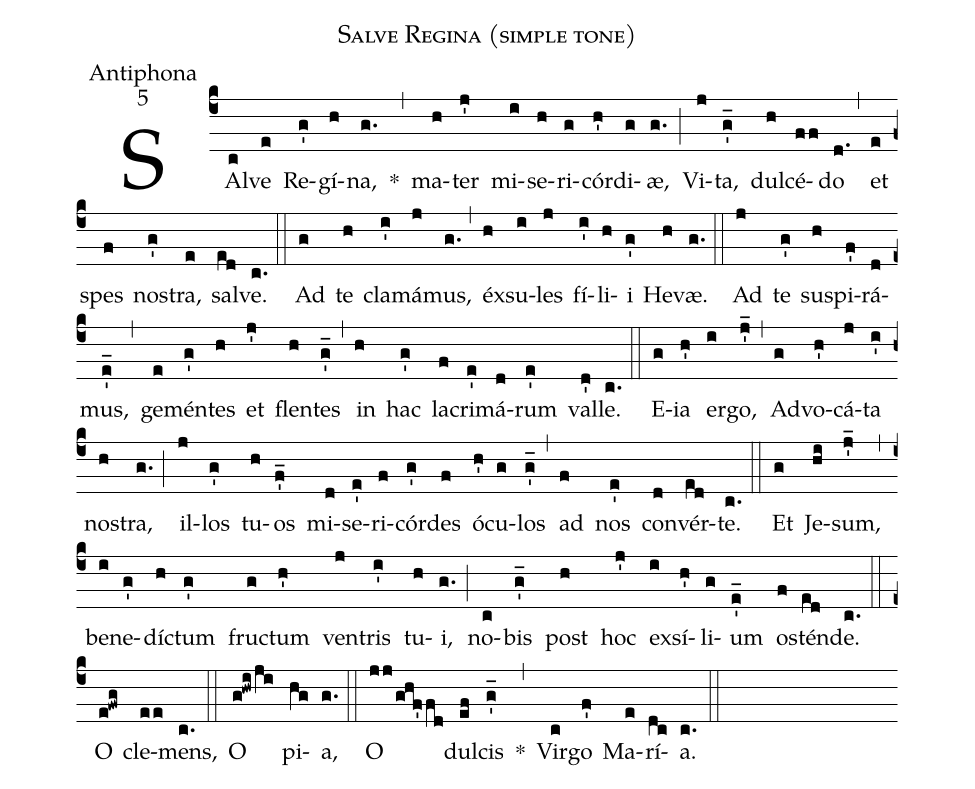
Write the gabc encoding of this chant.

name:Salve Regina (simple tone);
office-part:Antiphona;
mode:5;
%%
(c4) SAl(c)ve(e) Re(g')gí(h)na,(g.) *(,)
ma(h)ter(j') mi(i)se(h)ri(g)cór(h')di(g)æ,(g.) (;)
Vi(j)ta,(g_') dul(h)cé(ff)do(d.) (,)
et(e) spes(f) nos(g')tra,(e) sal(ed)ve.(c.) (::)
Ad(g) te(h) cla(i')má(j)mus,(g.) (,)
éx(h)su(i)les(j) fí(i')li(h)i(g') He(h)væ.(g.) (::)
Ad(j) te(g') sus(h)pi(f')rá(d)mus,(e'_) (,)
ge(e)mén(g')tes(h) et(j') flen(h)tes(g'_) (,)
in(h) hac(g') la(f)cri(e')má(d)rum(e') val(d')le.(c.) (::)
E(g)ia(h') er(i)go,(j'_) (,)
Ad(g)vo(h')cá(j)ta(i') nos(h)tra,(g.) (;)
il(j)los(g') tu(h)os(f'_) mi(d)se(e')ri(f)cór(g')des(f) ó(h')cu(g)los(g'_) (,)
ad(f) nos(e') con(d)vér(ed)te.(c.) (::)
Et(g) Je(hi)sum,(j_') (,)
be(i)ne(g')dí(h)ctum(g') fruc(g)tum(h') ven(j)tris(i') tu(h)i,(g.) (;)
no(c)bis(g'_) post(h) hoc(j') ex(i)sí(h')li(g)um(e'_) os(f)tén(ed)de.(c.) (::)
O(e!fwg) cle(ee)mens,(c.) (::)
O(g!hwi/ji) pi(hg)a,(g.) (::)
O(jj/ghf'fd) dul(ef)cis(g'_) *(,)
Vir(c)go(f') Ma(e)rí(dc)a.(c.) (::)
